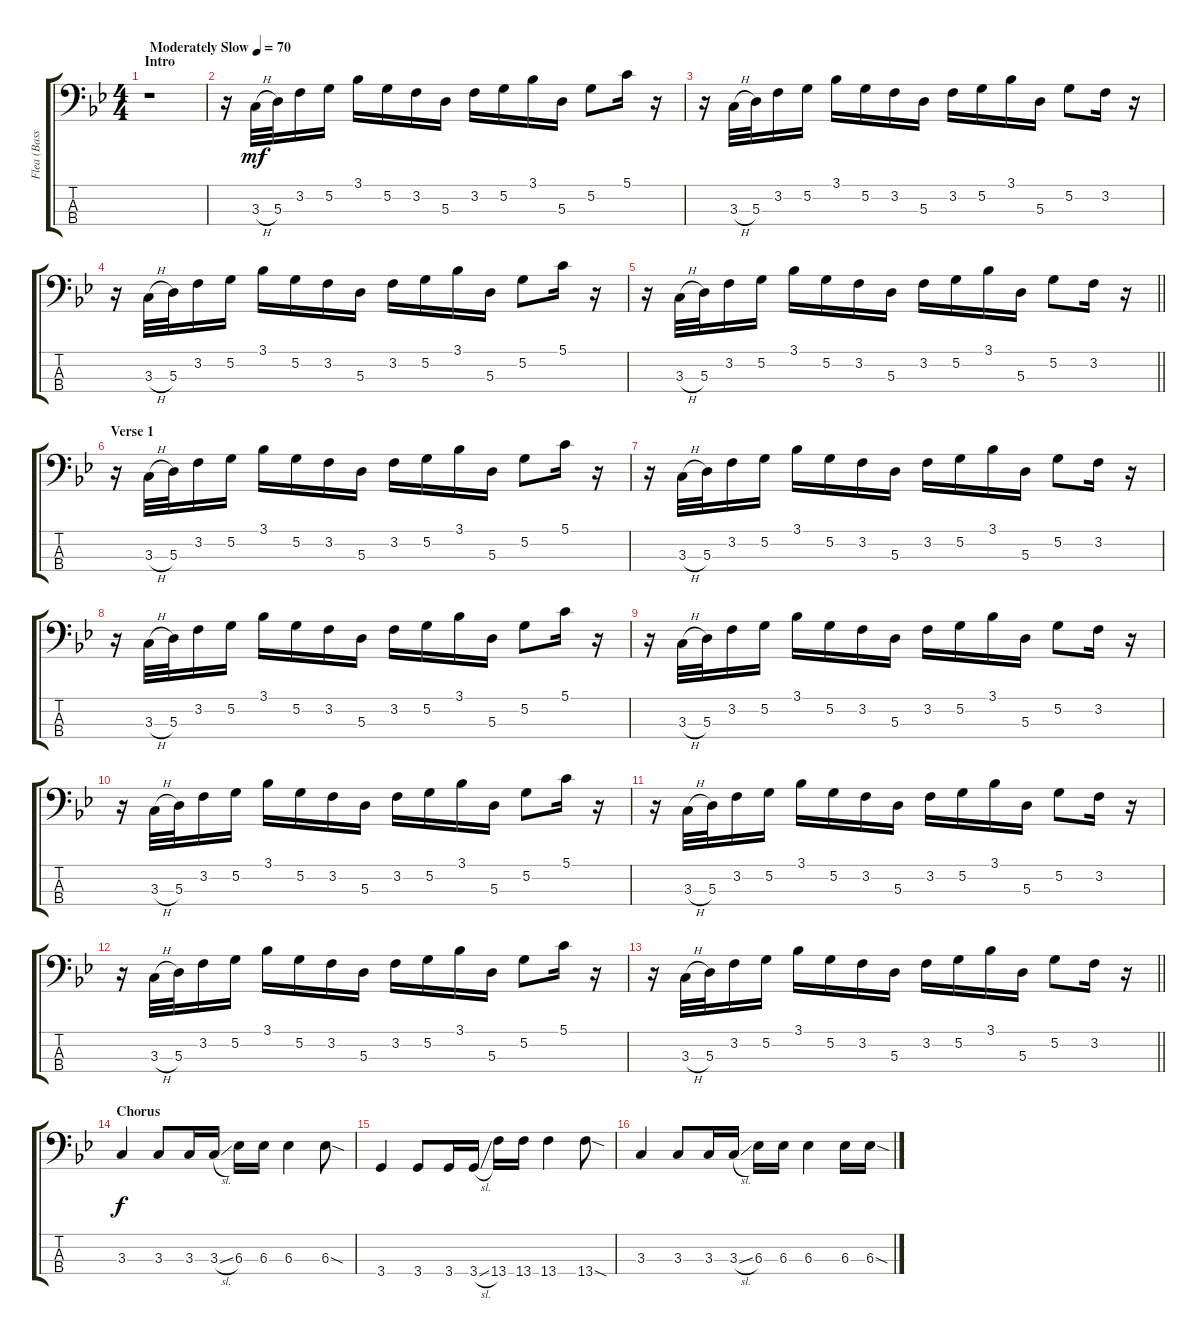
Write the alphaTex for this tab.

\track ("Flea (Bass)" "Flea (Bass") {instrument electricbassfinger}
\staff {score tabs}
\tuning (G2 D2 A1 E1) {hide}
\ts (4 4)
\section ("" "Intro")
\tempo (70 "Moderately Slow")
\clef f4
\ks bb
r.1{dy mf instrument electricbassfinger} |
r.16 3.3{h}.32 5.3.32 3.2.16 5.2.16 3.1.16 5.2.16 3.2.16 5.3.16 3.2.16 5.2.16 3.1.16 5.3.16 5.2.8 5.1.16 r.16 |
r.16 3.3{h}.32 5.3.32 3.2.16 5.2.16 3.1.16 5.2.16 3.2.16 5.3.16 3.2.16 5.2.16 3.1.16 5.3.16 5.2.8 3.2.16 r.16 |
r.16 3.3{h}.32 5.3.32 3.2.16 5.2.16 3.1.16 5.2.16 3.2.16 5.3.16 3.2.16 5.2.16 3.1.16 5.3.16 5.2.8 5.1.16 r.16 |
\barLineRight lightlight
r.16 3.3{h}.32 5.3.32 3.2.16 5.2.16 3.1.16 5.2.16 3.2.16 5.3.16 3.2.16 5.2.16 3.1.16 5.3.16 5.2.8 3.2.16 r.16 |
\section ("" "Verse 1")
r.16 3.3{h}.32 5.3.32 3.2.16 5.2.16 3.1.16 5.2.16 3.2.16 5.3.16 3.2.16 5.2.16 3.1.16 5.3.16 5.2.8 5.1.16 r.16 |
r.16 3.3{h}.32 5.3.32 3.2.16 5.2.16 3.1.16 5.2.16 3.2.16 5.3.16 3.2.16 5.2.16 3.1.16 5.3.16 5.2.8 3.2.16 r.16 |
r.16 3.3{h}.32 5.3.32 3.2.16 5.2.16 3.1.16 5.2.16 3.2.16 5.3.16 3.2.16 5.2.16 3.1.16 5.3.16 5.2.8 5.1.16 r.16 |
r.16 3.3{h}.32 5.3.32 3.2.16 5.2.16 3.1.16 5.2.16 3.2.16 5.3.16 3.2.16 5.2.16 3.1.16 5.3.16 5.2.8 3.2.16 r.16 |
r.16 3.3{h}.32 5.3.32 3.2.16 5.2.16 3.1.16 5.2.16 3.2.16 5.3.16 3.2.16 5.2.16 3.1.16 5.3.16 5.2.8 5.1.16 r.16 |
r.16 3.3{h}.32 5.3.32 3.2.16 5.2.16 3.1.16 5.2.16 3.2.16 5.3.16 3.2.16 5.2.16 3.1.16 5.3.16 5.2.8 3.2.16 r.16 |
r.16 3.3{h}.32 5.3.32 3.2.16 5.2.16 3.1.16 5.2.16 3.2.16 5.3.16 3.2.16 5.2.16 3.1.16 5.3.16 5.2.8 5.1.16 r.16 |
\barLineRight lightlight
r.16 3.3{h}.32 5.3.32 3.2.16 5.2.16 3.1.16 5.2.16 3.2.16 5.3.16 3.2.16 5.2.16 3.1.16 5.3.16 5.2.8 3.2.16 r.16 |
\section ("" "Chorus")
3.3.4{dy f} 3.3.8 3.3.16 3.3{sl}.16 6.3.16 6.3.16 6.3.4 6.3{sod}.8 |
3.4.4 3.4.8 3.4.16 3.4{sl}.16 13.4.16 13.4.16 13.4.4 13.4{sod}.8 |
3.3.4 3.3.8 3.3.16 3.3{sl}.16 6.3.16 6.3.16 6.3.4 6.3.16 6.3{sod}.16
